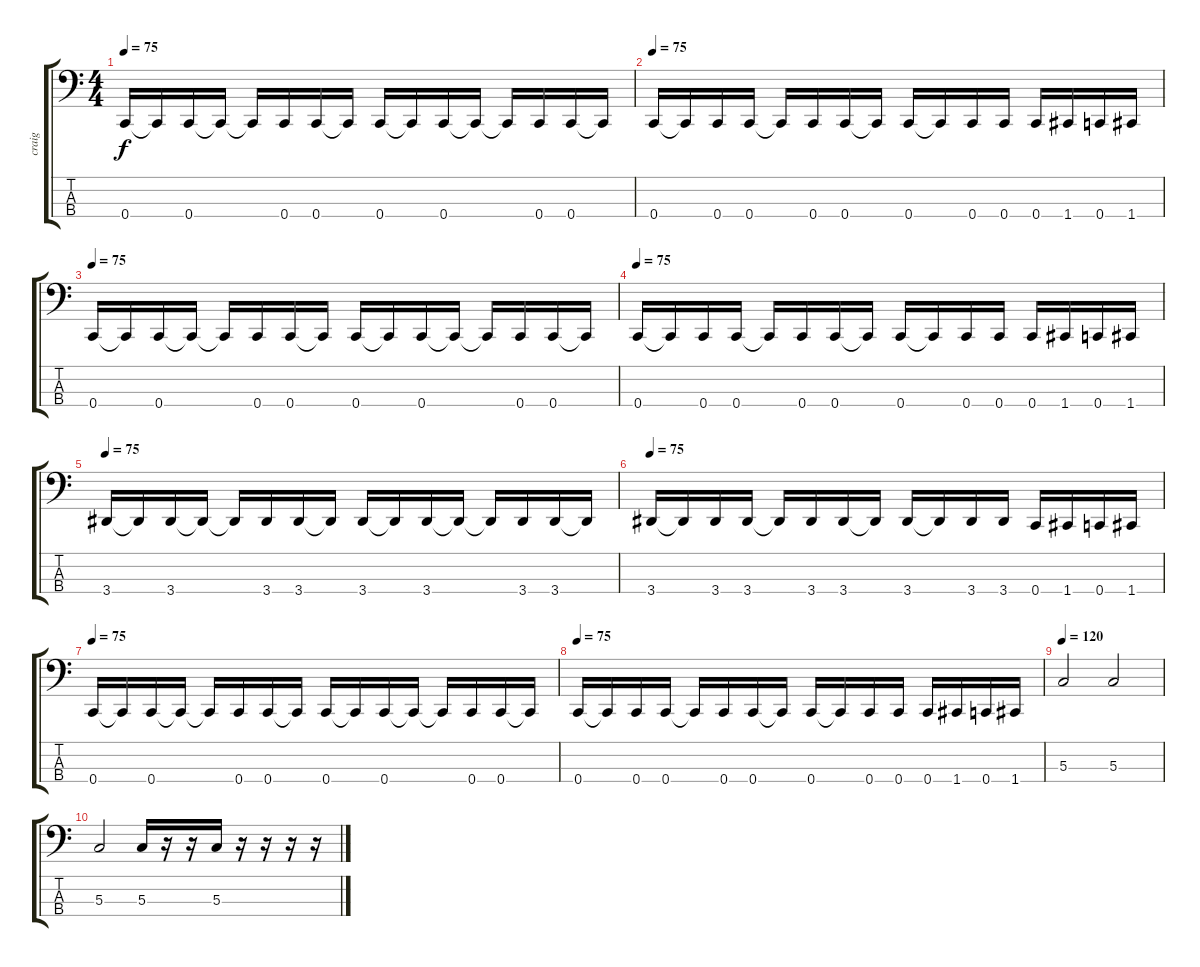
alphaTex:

\track ("craig" "craig") {instrument electricbasspick}
\staff {score tabs}
\tuning (F2 C2 G1 C1) {hide}
\ts (4 4)
\tempo 75
\clef f4
\ks c
0.4.16{dy f} 0.4{t}.16 0.4.16 0.4{t}.16 0.4{t}.16 0.4.16 0.4.16 0.4{t}.16 0.4.16 0.4{t}.16 0.4.16 0.4{t}.16 0.4{t}.16 0.4.16 0.4.16 0.4{t}.16 |
\tempo 75
0.4.16 0.4{t}.16 0.4.16 0.4.16 0.4{t}.16 0.4.16 0.4.16 0.4{t}.16 0.4.16 0.4{t}.16 0.4.16 0.4.16 0.4.16 1.4.16 0.4.16 1.4.16 |
\tempo 75
0.4.16 0.4{t}.16 0.4.16 0.4{t}.16 0.4{t}.16 0.4.16 0.4.16 0.4{t}.16 0.4.16 0.4{t}.16 0.4.16 0.4{t}.16 0.4{t}.16 0.4.16 0.4.16 0.4{t}.16 |
\tempo 75
0.4.16 0.4{t}.16 0.4.16 0.4.16 0.4{t}.16 0.4.16 0.4.16 0.4{t}.16 0.4.16 0.4{t}.16 0.4.16 0.4.16 0.4.16 1.4.16 0.4.16 1.4.16 |
\tempo 75
3.4.16 3.4{t}.16 3.4.16 3.4{t}.16 3.4{t}.16 3.4.16 3.4.16 3.4{t}.16 3.4.16 3.4{t}.16 3.4.16 3.4{t}.16 3.4{t}.16 3.4.16 3.4.16 3.4{t}.16 |
\tempo 75
3.4.16 3.4{t}.16 3.4.16 3.4.16 3.4{t}.16 3.4.16 3.4.16 3.4{t}.16 3.4.16 3.4{t}.16 3.4.16 3.4.16 0.4.16 1.4.16 0.4.16 1.4.16 |
\tempo 75
0.4.16 0.4{t}.16 0.4.16 0.4{t}.16 0.4{t}.16 0.4.16 0.4.16 0.4{t}.16 0.4.16 0.4{t}.16 0.4.16 0.4{t}.16 0.4{t}.16 0.4.16 0.4.16 0.4{t}.16 |
\tempo 75
0.4.16 0.4{t}.16 0.4.16 0.4.16 0.4{t}.16 0.4.16 0.4.16 0.4{t}.16 0.4.16 0.4{t}.16 0.4.16 0.4.16 0.4.16 1.4.16 0.4.16 1.4.16 |
\tempo 120
5.3.2 5.3.2 |
5.3.2 5.3.16 r.16 r.16 5.3.16 r.16 r.16 r.16 r.16
